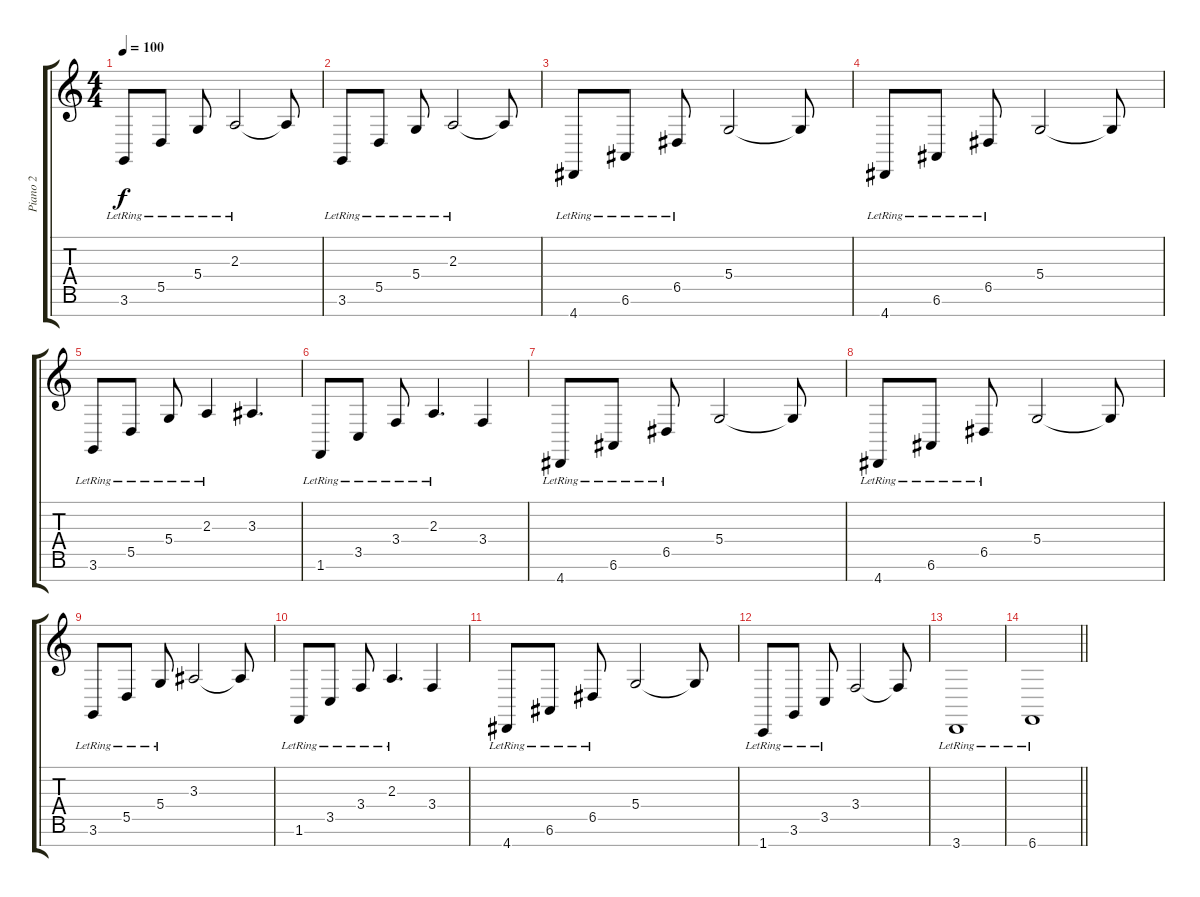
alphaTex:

\track ("Piano 2" "Piano 2") {instrument acousticgrandpiano}
\staff {score tabs}
\tuning (E4 B3 G3 D3 A2 E2 B1) {hide}
\ts (4 4)
\tempo 100
\clef g2
\ks c
3.6{lr}.8{dy f} 5.5{lr}.8 5.4{lr}.8 2.3{lr}.2 2.3{t}.8 |
3.6{lr}.8 5.5{lr}.8 5.4{lr}.8 2.3{lr}.2 2.3{t}.8 |
4.7{lr}.8 6.6{lr}.8 6.5{lr}.8 5.4.2 5.4{t}.8 |
4.7{lr}.8 6.6{lr}.8 6.5{lr}.8 5.4.2 5.4{t}.8 |
3.6{lr}.8 5.5{lr}.8 5.4{lr}.8 2.3{lr}.4 3.3.4{d} |
1.6{lr}.8 3.5{lr}.8 3.4{lr}.8 2.3{lr}.4{d} 3.4.4 |
4.7{lr}.8 6.6{lr}.8 6.5{lr}.8 5.4.2 5.4{t}.8 |
4.7{lr}.8 6.6{lr}.8 6.5{lr}.8 5.4.2 5.4{t}.8 |
3.6{lr}.8 5.5{lr}.8 5.4{lr}.8 3.3.2 3.3{t}.8 |
1.6{lr}.8 3.5{lr}.8 3.4{lr}.8 2.3{lr}.4{d} 3.4.4 |
4.7{lr}.8 6.6{lr}.8 6.5{lr}.8 5.4.2 5.4{t}.8 |
1.7{lr}.8 3.6{lr}.8 3.5{lr}.8 3.4.2 3.4{t}.8 |
3.7{lr}.1 |
\barLineRight lightlight
6.7{lr}.1
